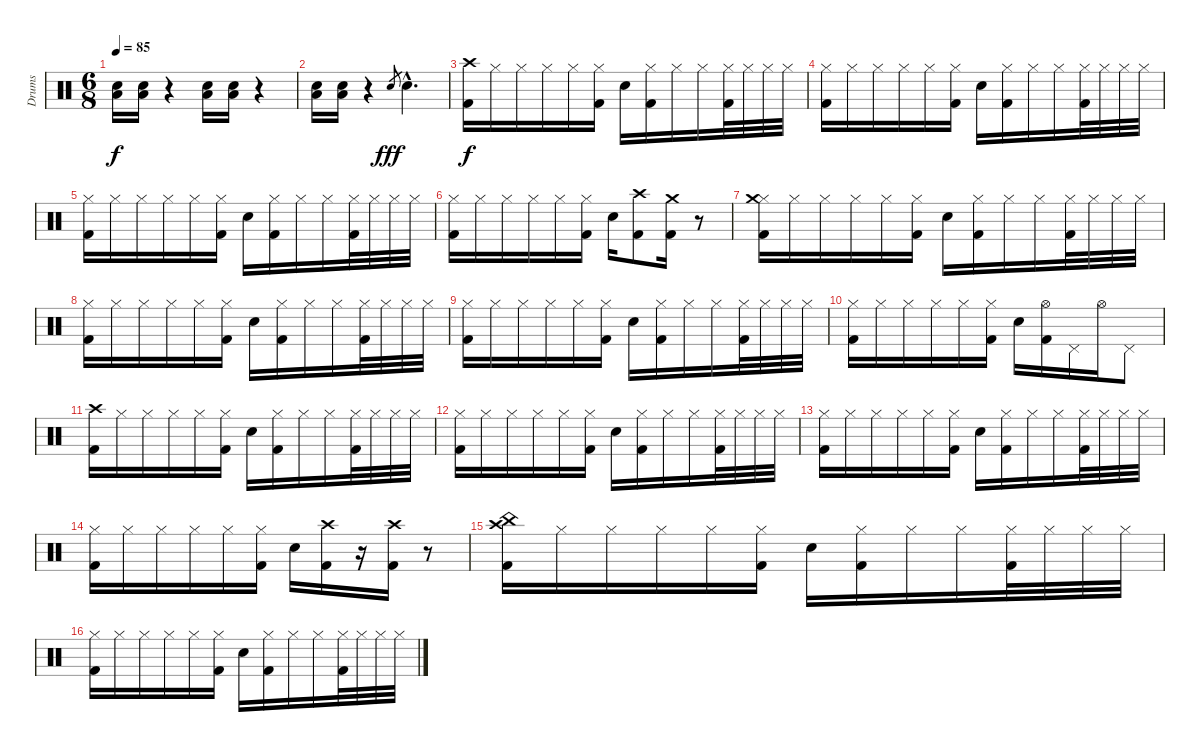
\track ("Drums" "Drums") {instrument percussion}
\staff {score}
\articulation defaults
\ts (6 8)
\tempo 85
\clef neutral
\ks c
("Snare (hit) 2" "Low Floor Tom (hit)").16{dy f} ("Snare (hit) 2" "Low Floor Tom (hit)").16 r.4 ("Snare (hit) 2" "Low Floor Tom (hit)").16 ("Snare (hit) 2" "Low Floor Tom (hit)").16 r.4 |
("Snare (hit) 2" "Low Floor Tom (hit)").16 ("Snare (hit) 2" "Low Floor Tom (hit)").16 r.4 "Snare (hit) 2".8{gr dy fff} "Snare (hit) 2"{hac}.4{d} |
("Crash high (hit)" "Kick (hit) 2").16{dy f} "Hi-Hat (closed)".16 "Hi-Hat (closed)".16 "Hi-Hat (closed)".16 "Hi-Hat (closed)".16 ("Hi-Hat (closed)" "Kick (hit) 2").16 "Snare (hit) 2".16 ("Hi-Hat (closed)" "Kick (hit) 2").16 "Hi-Hat (closed)".16 "Hi-Hat (closed)".16 ("Hi-Hat (closed)" "Kick (hit) 2").32 "Hi-Hat (closed)".32 "Hi-Hat (closed)".32 "Hi-Hat (closed)".32 |
("Hi-Hat (closed)" "Kick (hit) 2").16 "Hi-Hat (closed)".16 "Hi-Hat (closed)".16 "Hi-Hat (closed)".16 "Hi-Hat (closed)".16 ("Hi-Hat (closed)" "Kick (hit) 2").16 "Snare (hit) 2".16 ("Hi-Hat (closed)" "Kick (hit) 2").16 "Hi-Hat (closed)".16 "Hi-Hat (closed)".16 ("Hi-Hat (closed)" "Kick (hit) 2").32 "Hi-Hat (closed)".32 "Hi-Hat (closed)".32 "Hi-Hat (closed)".32 |
("Hi-Hat (closed)" "Kick (hit) 2").16 "Hi-Hat (closed)".16 "Hi-Hat (closed)".16 "Hi-Hat (closed)".16 "Hi-Hat (closed)".16 ("Hi-Hat (closed)" "Kick (hit) 2").16 "Snare (hit) 2".16 ("Hi-Hat (closed)" "Kick (hit) 2").16 "Hi-Hat (closed)".16 "Hi-Hat (closed)".16 ("Hi-Hat (closed)" "Kick (hit) 2").32 "Hi-Hat (closed)".32 "Hi-Hat (closed)".32 "Hi-Hat (closed)".32 |
("Hi-Hat (closed)" "Kick (hit) 2").16 "Hi-Hat (closed)".16 "Hi-Hat (closed)".16 "Hi-Hat (closed)".16 "Hi-Hat (closed)".16 ("Hi-Hat (closed)" "Kick (hit) 2").16 "Snare (hit) 2".16 ("Crash high (hit)" "Kick (hit) 2").8 ("Crash medium (hit)" "Kick (hit) 2").16 r.8 |
("Hi-Hat (closed)" "Crash medium (hit)" "Kick (hit) 2").16 "Hi-Hat (closed)".16 "Hi-Hat (closed)".16 "Hi-Hat (closed)".16 "Hi-Hat (closed)".16 ("Hi-Hat (closed)" "Kick (hit) 2").16 "Snare (hit) 2".16 ("Hi-Hat (closed)" "Kick (hit) 2").16 "Hi-Hat (closed)".16 "Hi-Hat (closed)".16 ("Hi-Hat (closed)" "Kick (hit) 2").32 "Hi-Hat (closed)".32 "Hi-Hat (closed)".32 "Hi-Hat (closed)".32 |
("Hi-Hat (closed)" "Kick (hit) 2").16 "Hi-Hat (closed)".16 "Hi-Hat (closed)".16 "Hi-Hat (closed)".16 "Hi-Hat (closed)".16 ("Hi-Hat (closed)" "Kick (hit) 2").16 "Snare (hit) 2".16 ("Hi-Hat (closed)" "Kick (hit) 2").16 "Hi-Hat (closed)".16 "Hi-Hat (closed)".16 ("Hi-Hat (closed)" "Kick (hit) 2").32 "Hi-Hat (closed)".32 "Hi-Hat (closed)".32 "Hi-Hat (closed)".32 |
("Hi-Hat (closed)" "Kick (hit) 2").16 "Hi-Hat (closed)".16 "Hi-Hat (closed)".16 "Hi-Hat (closed)".16 "Hi-Hat (closed)".16 ("Hi-Hat (closed)" "Kick (hit) 2").16 "Snare (hit) 2".16 ("Hi-Hat (closed)" "Kick (hit) 2").16 "Hi-Hat (closed)".16 "Hi-Hat (closed)".16 ("Hi-Hat (closed)" "Kick (hit) 2").32 "Hi-Hat (closed)".32 "Hi-Hat (closed)".32 "Hi-Hat (closed)".32 |
("Hi-Hat (closed)" "Kick (hit) 2").16 "Hi-Hat (closed)".16 "Hi-Hat (closed)".16 "Hi-Hat (closed)".16 "Hi-Hat (closed)".16 ("Hi-Hat (closed)" "Kick (hit) 2").16 "Snare (hit) 2".16 ("Hi-Hat (open)" "Kick (hit) 2").16 "Pedal Hi-Hat (hit)".16 "Hi-Hat (open)".16 "Pedal Hi-Hat (hit)".8 |
("Crash high (hit)" "Kick (hit) 2").16 "Hi-Hat (closed)".16 "Hi-Hat (closed)".16 "Hi-Hat (closed)".16 "Hi-Hat (closed)".16 ("Hi-Hat (closed)" "Kick (hit) 2").16 "Snare (hit) 2".16 ("Hi-Hat (closed)" "Kick (hit) 2").16 "Hi-Hat (closed)".16 "Hi-Hat (closed)".16 ("Hi-Hat (closed)" "Kick (hit) 2").32 "Hi-Hat (closed)".32 "Hi-Hat (closed)".32 "Hi-Hat (closed)".32 |
("Hi-Hat (closed)" "Kick (hit) 2").16 "Hi-Hat (closed)".16 "Hi-Hat (closed)".16 "Hi-Hat (closed)".16 "Hi-Hat (closed)".16 ("Hi-Hat (closed)" "Kick (hit) 2").16 "Snare (hit) 2".16 ("Hi-Hat (closed)" "Kick (hit) 2").16 "Hi-Hat (closed)".16 "Hi-Hat (closed)".16 ("Hi-Hat (closed)" "Kick (hit) 2").32 "Hi-Hat (closed)".32 "Hi-Hat (closed)".32 "Hi-Hat (closed)".32 |
("Hi-Hat (closed)" "Kick (hit) 2").16 "Hi-Hat (closed)".16 "Hi-Hat (closed)".16 "Hi-Hat (closed)".16 "Hi-Hat (closed)".16 ("Hi-Hat (closed)" "Kick (hit) 2").16 "Snare (hit) 2".16 ("Hi-Hat (closed)" "Kick (hit) 2").16 "Hi-Hat (closed)".16 "Hi-Hat (closed)".16 ("Hi-Hat (closed)" "Kick (hit) 2").32 "Hi-Hat (closed)".32 "Hi-Hat (closed)".32 "Hi-Hat (closed)".32 |
("Hi-Hat (closed)" "Kick (hit) 2").16 "Hi-Hat (closed)".16 "Hi-Hat (closed)".16 "Hi-Hat (closed)".16 "Hi-Hat (closed)".16 ("Hi-Hat (closed)" "Kick (hit) 2").16 "Snare (hit) 2".16 ("Crash high (hit)" "Kick (hit) 2").16 r.16 ("Crash high (hit)" "Kick (hit) 2").16 r.8 |
("Crash high (hit)" "China (hit)" "Kick (hit) 2").16 "Hi-Hat (closed)".16 "Hi-Hat (closed)".16 "Hi-Hat (closed)".16 "Hi-Hat (closed)".16 ("Hi-Hat (closed)" "Kick (hit) 2").16 "Snare (hit) 2".16 ("Hi-Hat (closed)" "Kick (hit) 2").16 "Hi-Hat (closed)".16 "Hi-Hat (closed)".16 ("Hi-Hat (closed)" "Kick (hit) 2").32 "Hi-Hat (closed)".32 "Hi-Hat (closed)".32 "Hi-Hat (closed)".32 |
("Hi-Hat (closed)" "Kick (hit) 2").16 "Hi-Hat (closed)".16 "Hi-Hat (closed)".16 "Hi-Hat (closed)".16 "Hi-Hat (closed)".16 ("Hi-Hat (closed)" "Kick (hit) 2").16 "Snare (hit) 2".16 ("Hi-Hat (closed)" "Kick (hit) 2").16 "Hi-Hat (closed)".16 "Hi-Hat (closed)".16 ("Hi-Hat (closed)" "Kick (hit) 2").32 "Hi-Hat (closed)".32 "Hi-Hat (closed)".32 "Hi-Hat (closed)".32
